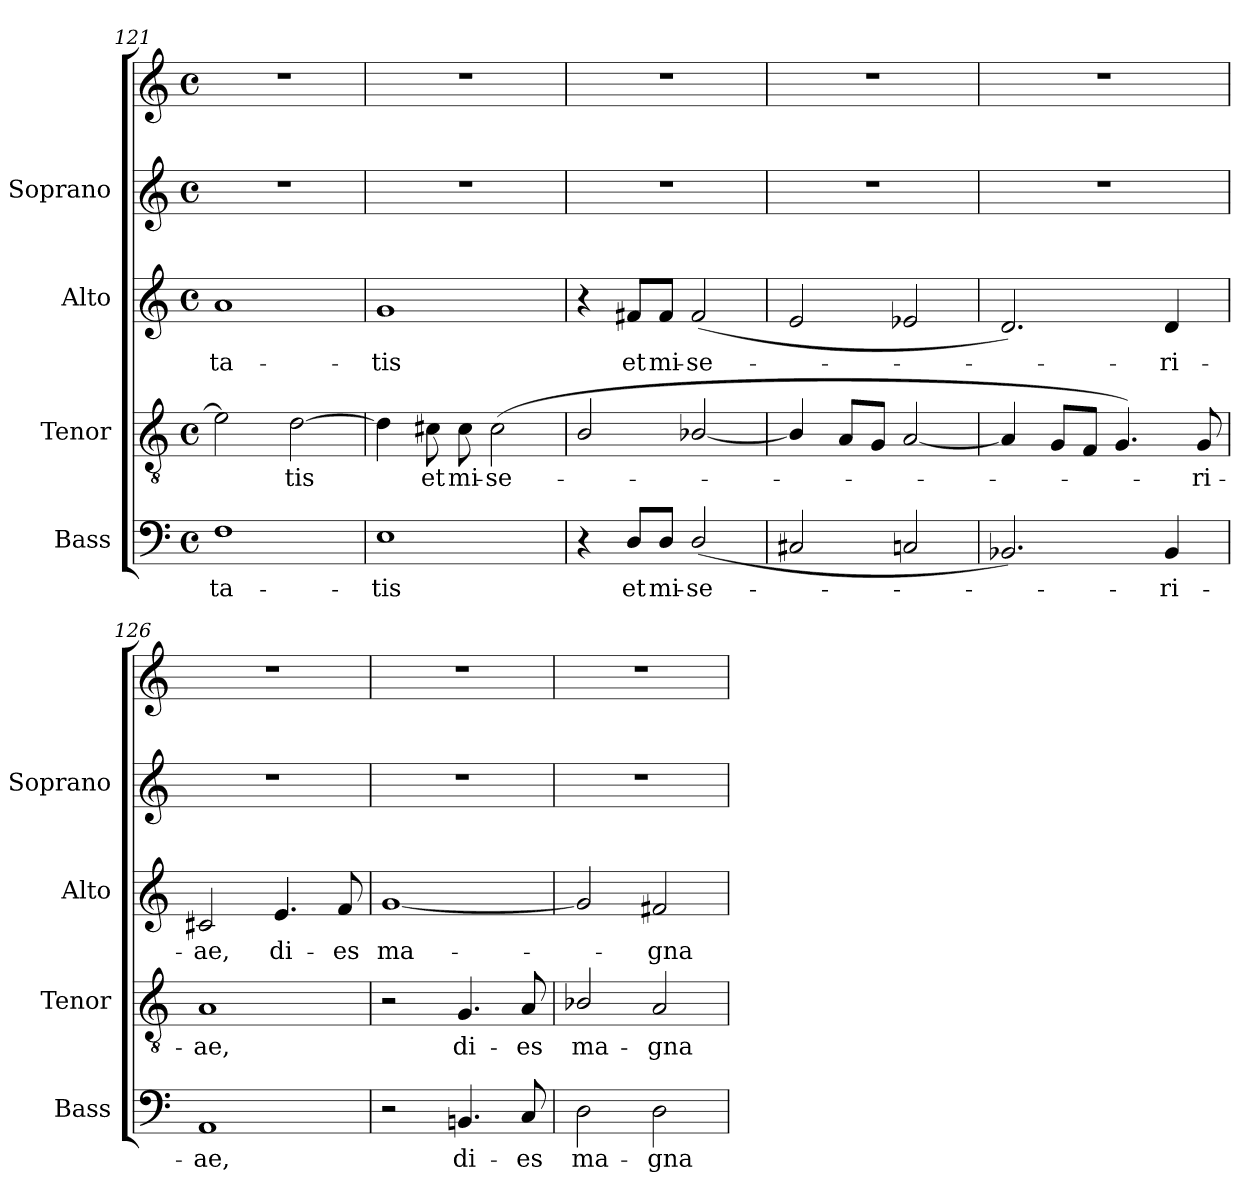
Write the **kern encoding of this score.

**kern	**text	**kern	**text	**kern	**text	**kern	**kern
*part4	*part4	*part3	*part3	*part2	*part2	*part1	*part1
*staff5	*staff5	*staff4	*staff4	*staff3	*staff3	*staff2	*staff1
*I"Bass	*	*I"Tenor	*	*I"Alto	*	*I"Soprano	*
*I'Bass	*	*I'Tenor	*	*I'Alto	*	*I'Soprano	*
!!LO:LB:g=z
*clefF4	*	*clefGv2	*	*clefG2	*	*clefG2	*clefG2
*k[]	*	*k[]	*	*k[]	*	*k[]	*k[]
*C:	*	*C:	*	*C:	*	*C:	*C:
*M4/4	*	*M4/4	*	*M4/4	*	*M4/4	*M4/4
*met(c)	*	*met(c)	*	*met(c)	*	*met(c)	*met(c)
=121	=121	=121	=121	=121	=121	=121	=121
!	!LO:LY:b	!	!	!	!LO:LY:b	!	!
1F	-ta-	2e]	.	1a	-ta-	1r	1r
!	!	!	!LO:LY:b	!	!	!	!
.	.	[2d	tis	.	.	.	.
=122	=122	=122	=122	=122	=122	=122	=122
!	!LO:LY:b	!	!	!	!LO:LY:b	!	!
1E	-tis	4d]	.	1g	-tis	1r	1r
!	!	!	!LO:LY:b	!	!	!	!
.	.	8c#X	et	.	.	.	.
!	!	!	!LO:LY:b	!	!	!	!
.	.	8c#	mi-	.	.	.	.
!	!	!	!LO:LY:b	!	!	!	!
.	.	(<2c#	-se-	.	.	.	.
=123	=123	=123	=123	=123	=123	=123	=123
4r	.	2B/	.	4r	.	1r	1r
!	!LO:LY:b	!	!	!	!LO:LY:b	!	!
8D/L	et	.	.	8f#X/L	et	.	.
!	!LO:LY:b	!	!	!	!LO:LY:b	!	!
8D/J	mi-	.	.	8f#/J	mi-	.	.
!	!LO:LY:b	!	!	!	!LO:LY:b	!	!
(<2D/	-se-	[2B-X/	.	(<2f#	-se-	.	.
=124	=124	=124	=124	=124	=124	=124	=124
2C#X	.	4B-/]	.	2e	.	1r	1r
.	.	8AL	.	.	.	.	.
.	.	8GJ	.	.	.	.	.
2Cn	.	[2A	.	2e-X	.	.	.
=125	=125	=125	=125	=125	=125	=125	=125
2.BB-X)	.	4A]	.	2.d)	.	1r	1r
.	.	8GL	.	.	.	.	.
.	.	8FJ	.	.	.	.	.
.	.	4.G)	.	.	.	.	.
!	!LO:LY:b	!	!	!	!LO:LY:b	!	!
4BB-	ri-	.	.	4d	ri-	.	.
!	!	!	!LO:LY:b	!	!	!	!
.	.	8G	ri-	.	.	.	.
=126	=126	=126	=126	=126	=126	=126	=126
!	!LO:LY:b	!	!LO:LY:b	!	!LO:LY:b	!	!
1AA	-ae,	1A	-ae,	2c#X	-ae,	1r	1r
!	!	!	!	!	!LO:LY:b	!	!
.	.	.	.	4.e	di-	.	.
!	!	!	!	!	!LO:LY:b	!	!
.	.	.	.	8f	-es	.	.
=127	=127	=127	=127	=127	=127	=127	=127
!	!	!	!	!	!LO:LY:b	!	!
2r	.	2r	.	[1g	ma-	1r	1r
!	!LO:LY:b	!	!LO:LY:b	!	!	!	!
4.BBn	di-	4.G	di-	.	.	.	.
!	!LO:LY:b	!	!LO:LY:b	!	!	!	!
8C	-es	8A	-es	.	.	.	.
=128	=128	=128	=128	=128	=128	=128	=128
!	!LO:LY:b	!	!LO:LY:b	!	!	!	!
2D	ma-	2B-X/	ma-	2g]	.	1r	1r
!	!LO:LY:b	!	!LO:LY:b	!	!LO:LY:b	!	!
2D	-gna	2A	-gna	2f#X	gna	.	.
=	=	=	=	=	=	=	=
*-	*-	*-	*-	*-	*-	*-	*-
